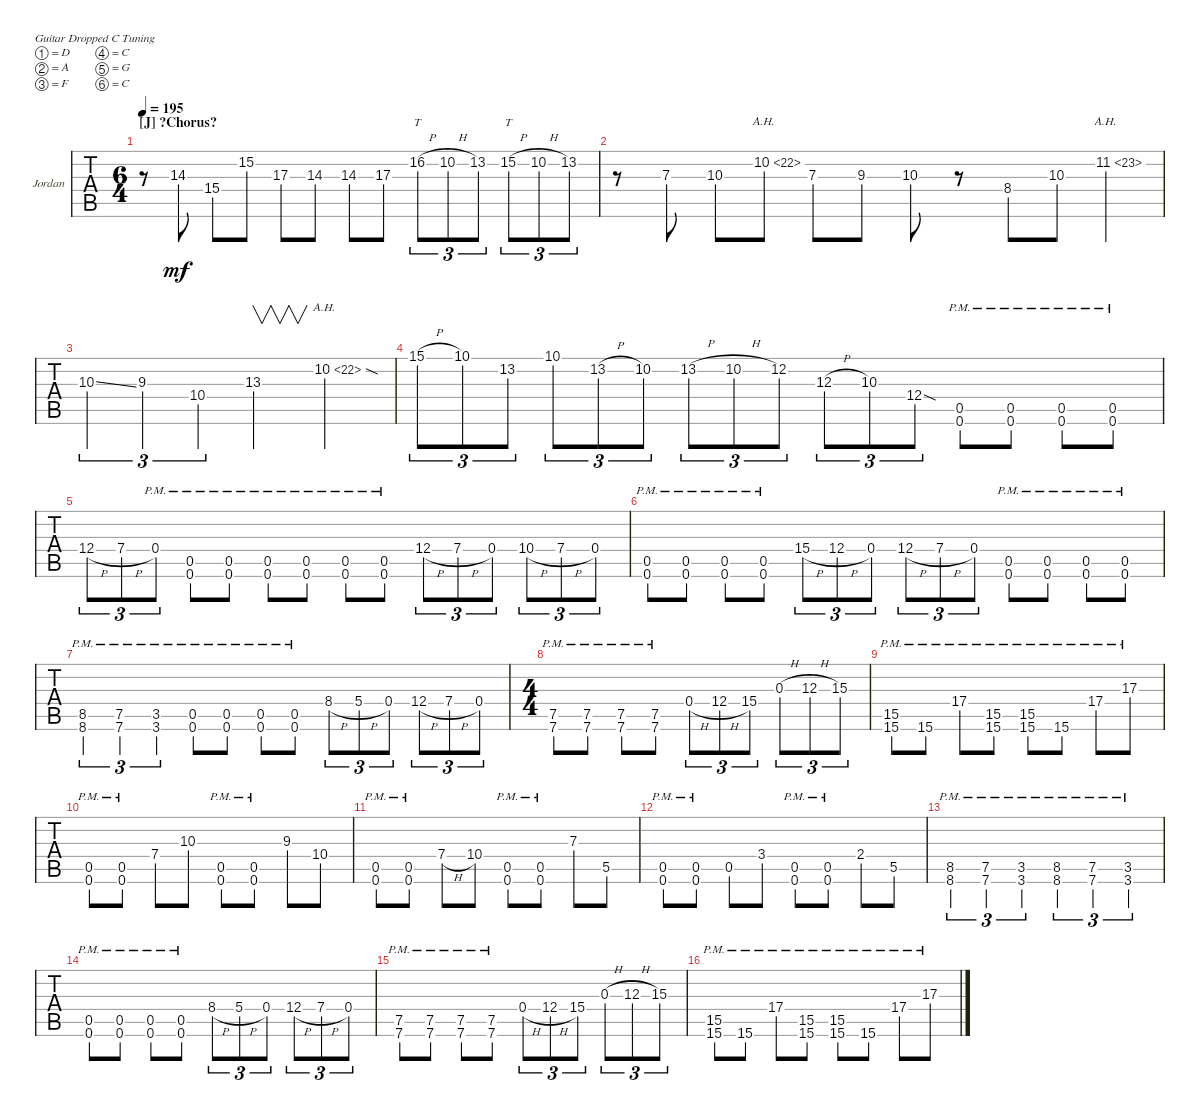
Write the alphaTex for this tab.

\bracketExtendMode groupsimilarinstruments
\firstSystemTrackNameOrientation horizontal
\otherSystemsTrackNameOrientation horizontal
\track ("Jordan" "Jordan") {instrument electricguitarclean}
\staff {tabs}
\tuning (D4 A3 F3 C3 G2 C2)
\ts (6 4)
\section ("J" "?Chorus?")
\scale
0.470878
\tempo 195
\accidentals auto
\clef g2
\ottava regular
\simile none
\scale
0.380471
\ks c
r.8{dy mf} 14.3.8 15.4.8 15.2.8 17.3.8 14.3.8 14.3.8 17.3.8 16.2{h}.8{tt tu (3 2)} 10.2{h}.8{tu (3 2)} 13.2.8{tu (3 2)} 15.2{h}.8{tt tu (3 2)} 10.2{h}.8{tu (3 2)} 13.2.8{tu (3 2)} |
\scale
0.270173
\scale
0.342936 r.8 7.3.8 10.3.8 10.2{ah 12}.8 7.3.8 9.3.8 10.3.8 r.8 8.4.8 10.3.8 11.2{ah 12}.4 |
\scale
0.259021
\scale
0.27683 10.3{ss}.4{tu (3 2)} 9.3.4{tu (3 2)} 10.4.4{tu (3 2)} 13.3.2{v} 10.2{ah 12 sod}.2 |
\scale
0.285848 15.1{h}.8{tu (3 2)} 10.1.8{tu (3 2)} 13.2.8{tu (3 2)} 10.1.8{tu (3 2)} 13.2{h}.8{tu (3 2)} 10.2.8{tu (3 2)} 13.2{h}.8{tu (3 2)} 10.2{h}.8{tu (3 2)} 12.2.8{tu (3 2)} 12.3{h}.8{tu (3 2)} 10.3.8{tu (3 2)} 12.4{sod}.8{tu (3 2)} (0.6{pm} 0.5{pm}).8 (0.6{pm} 0.5{pm}).8 (0.6{pm} 0.5{pm}).8 (0.6{pm} 0.5{pm}).8 |
\scale
0.364396 12.4{h}.8{tu (3 2)} 7.4{h}.8{tu (3 2)} 0.4{pm}.8{tu (3 2)} (0.6{pm} 0.5{pm}).8 (0.6{pm} 0.5{pm}).8 (0.6{pm} 0.5{pm}).8 (0.6{pm} 0.5{pm}).8 (0.6{pm} 0.5{pm}).8 (0.6{pm} 0.5{pm}).8 12.4{h}.8{tu (3 2)} 7.4{h}.8{tu (3 2)} 0.4.8{tu (3 2)} 10.4{h}.8{tu (3 2)} 7.4{h}.8{tu (3 2)} 0.4.8{tu (3 2)} |
\scale
0.349692 (0.6{pm} 0.5{pm}).8 (0.6{pm} 0.5{pm}).8 (0.6{pm} 0.5{pm}).8 (0.6{pm} 0.5{pm}).8 15.4{h}.8{tu (3 2)} 12.4{h}.8{tu (3 2)} 0.4.8{tu (3 2)} 12.4{h}.8{tu (3 2)} 7.4{h}.8{tu (3 2)} 0.4.8{tu (3 2)} (0.6{pm} 0.5{pm}).8 (0.6{pm} 0.5{pm}).8 (0.6{pm} 0.5{pm}).8 (0.6{pm} 0.5{pm}).8 |
\scale
0.39515 (8.6{pm} 8.5{pm}).4{tu (3 2)} (7.6{pm} 7.5{pm}).4{tu (3 2)} (3.6{pm} 3.5{pm}).4{tu (3 2)} (0.6{pm} 0.5{pm}).8 (0.6{pm} 0.5{pm}).8 (0.6{pm} 0.5{pm}).8 (0.6{pm} 0.5{pm}).8 8.4{h}.8{tu (3 2)} 5.4{h}.8{tu (3 2)} 0.4.8{tu (3 2)} 12.4{h}.8{tu (3 2)} 7.4{h}.8{tu (3 2)} 0.4.8{tu (3 2)} |
\ts (4 4)
\scale
0.335297 (7.6{pm} 7.5{pm}).8 (7.6{pm} 7.5{pm}).8 (7.6{pm} 7.5{pm}).8 (7.6{pm} 7.5{pm}).8 0.4{h}.8{tu (3 2)} 12.4{h}.8{tu (3 2)} 15.4.8{tu (3 2)} 0.3{h}.8{tu (3 2)} 12.3{h}.8{tu (3 2)} 15.3.8{tu (3 2)} |
\scale
0.269358 (15.6{pm} 15.5).8 15.6{pm}.8 17.4{pm}.8 (15.6{pm} 15.5).8 (15.6{pm} 15.5).8 15.6{pm}.8 17.4{pm}.8 17.3{pm}.8 |
\scale
0.355231 (0.6{pm} 0.5{pm}).8 (0.5{pm} 0.6{pm}).8 7.4.8 10.3.8 (0.5{pm} 0.6{pm}).8 (0.5{pm} 0.6{pm}).8 9.3.8 10.4.8 |
\scale
0.314541 (0.5{pm} 0.6{pm}).8 (0.5{pm} 0.6{pm}).8 7.4{h}.8 10.4.8 (0.5{pm} 0.6{pm}).8 (0.5{pm} 0.6{pm}).8 7.3.8 5.5.8 |
\scale
0.33019 (0.6{pm} 0.5{pm}).8 (0.5{pm} 0.6{pm}).8 0.5.8 3.4.8 (0.5{pm} 0.6{pm}).8 (0.5{pm} 0.6{pm}).8 2.4.8 5.5.8 |
\scale
0.355425 (8.6{pm} 8.5{pm}).4{tu (3 2)} (7.6{pm} 7.5{pm}).4{tu (3 2)} (3.6{pm} 3.5{pm}).4{tu (3 2)} (8.6{pm} 8.5{pm}).4{tu (3 2)} (7.6{pm} 7.5{pm}).4{tu (3 2)} (3.6{pm} 3.5{pm}).4{tu (3 2)} |
\scale
0.316489 (0.6{pm} 0.5{pm}).8 (0.6{pm} 0.5{pm}).8 (0.6{pm} 0.5{pm}).8 (0.6{pm} 0.5{pm}).8 8.4{h}.8{tu (3 2)} 5.4{h}.8{tu (3 2)} 0.4.8{tu (3 2)} 12.4{h}.8{tu (3 2)} 7.4{h}.8{tu (3 2)} 0.4.8{tu (3 2)} |
\scale
0.328076 (7.6{pm} 7.5{pm}).8 (7.6{pm} 7.5{pm}).8 (7.6{pm} 7.5{pm}).8 (7.6{pm} 7.5{pm}).8 0.4{h}.8{tu (3 2)} 12.4{h}.8{tu (3 2)} 15.4.8{tu (3 2)} 0.3{h}.8{tu (3 2)} 12.3{h}.8{tu (3 2)} 15.3.8{tu (3 2)} |
\scale
0.356657 (15.6{pm} 15.5).8 15.6{pm}.8 17.4{pm}.8 (15.6{pm} 15.5).8 (15.6{pm} 15.5).8 15.6{pm}.8 17.4{pm}.8 17.3{pm}.8
